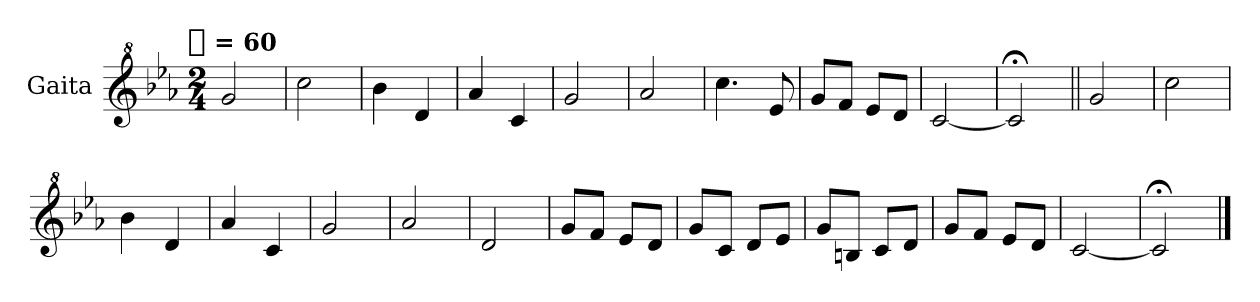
**kern
*part1
*staff1
*I"Gaita
*clefG^2
*k[b-e-a-]
!!LO:TX:omd:t=[quarter] = 60
*M2/4
*MM60
=1
2gg
=
2ccc
=
4bb-
4dd
=
4aa-
4cc
=
2gg
=
2aa-
=
4.ccc
8ee-
=
8ggL
8ffJ
8ee-L
8ddJ
=
[2cc
=
2cc;<]
=||
2gg
=
2ccc
=
4bb-
4dd
=
4aa-
4cc
=
2gg
=
2aa-
=
2dd
=
8ggL
8ffJ
8ee-L
8ddJ
=
8ggL
8ccJ
8ddL
8ee-J
=
8ggL
8bnJ
8ccL
8ddJ
=
8ggL
8ffJ
8ee-L
8ddJ
=
[2cc
=
2cc;<]
==
*-
